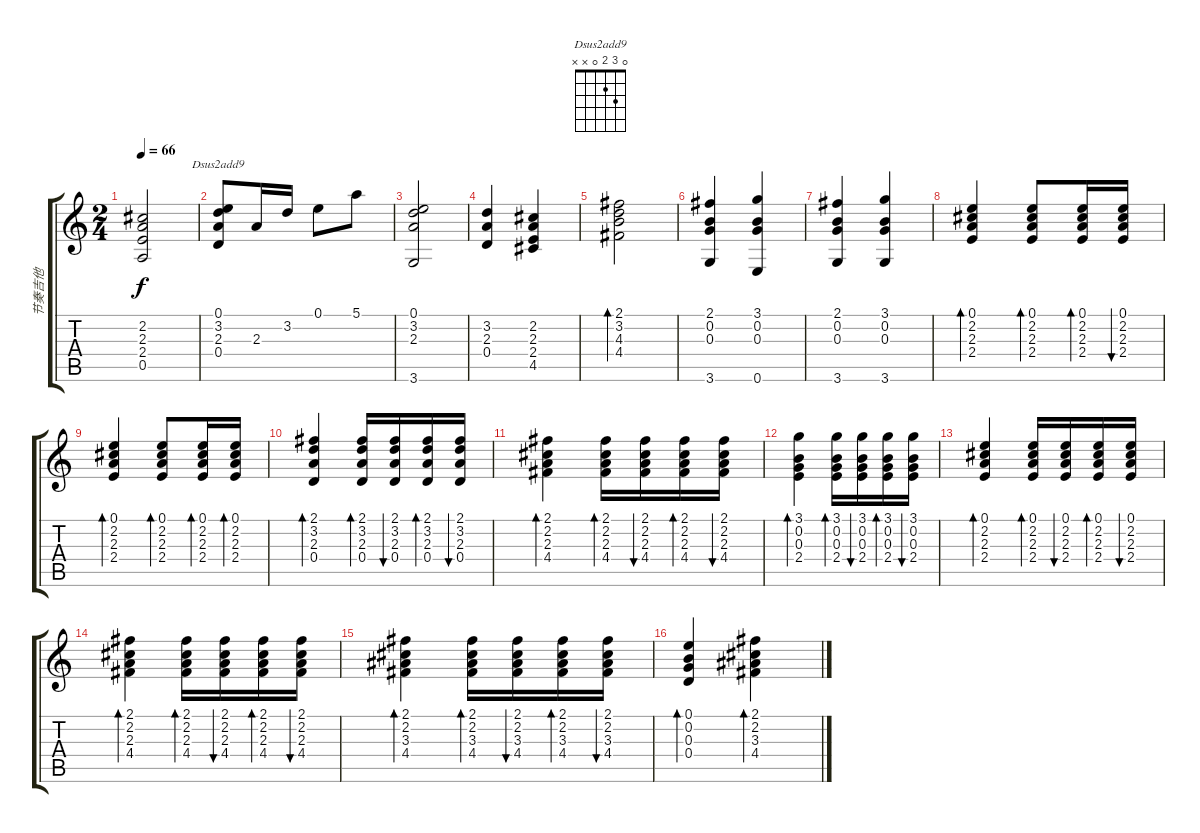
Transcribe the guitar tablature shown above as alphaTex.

\track ("节奏吉他" "节奏吉他") {instrument acousticguitarsteel}
\staff {score tabs}
\tuning (E4 B3 G3 D3 A2 E2) {hide}
\chord ("Dsus2add9" 0 3 2 0 x x)
\ts (2 4)
\tempo 66
\clef g2
\ks c
(2.2 2.3 2.4 0.5).2{dy f} |
(0.1 3.2 2.3 0.4).8{ch "Dsus2add9"} 2.3.16 3.2.16 0.1.8 5.1.8 |
(0.1 3.2 2.3 3.6).2 |
(3.2 2.3 0.4).4 (2.2 2.3 2.4 4.5).4 |
(2.1 3.2 4.3 4.4).2{bd 240} |
(2.1 0.2 0.3 3.6).4 (3.1 0.2 0.3 0.6).4 |
(2.1 0.2 0.3 3.6).4 (3.1 0.2 0.3 3.6).4 |
(0.1 2.2 2.3 2.4).4{bd 30} (0.1 2.2 2.3 2.4).8{bd 30} (0.1 2.2 2.3 2.4).16{bd 30} (0.1 2.2 2.3 2.4).16{bu 30} |
(0.1 2.2 2.3 2.4).4{bd 30} (0.1 2.2 2.3 2.4).8{bd 30} (0.1 2.2 2.3 2.4).16{bd 30} (0.1 2.2 2.3 2.4).16{bd 30} |
(2.1 3.2 2.3 0.4).4{bd 30} (2.1 3.2 2.3 0.4).16{bd 30} (2.1 3.2 2.3 0.4).16{bu 30} (2.1 3.2 2.3 0.4).16{bd 30} (2.1 3.2 2.3 0.4).16{bu 30} |
(2.1 2.2 2.3 4.4).4{bd 30} (2.1 2.2 2.3 4.4).16{bd 30} (2.1 2.2 2.3 4.4).16{bu 30} (2.1 2.2 2.3 4.4).16{bd 30} (2.1 2.2 2.3 4.4).16{bu 30} |
(3.1 0.2 0.3 2.4).4{bd 30} (3.1 0.2 0.3 2.4).16{bd 30} (3.1 0.2 0.3 2.4).16{bu 30} (3.1 0.2 0.3 2.4).16{bd 30} (3.1 0.2 0.3 2.4).16{bu 30} |
(0.1 2.2 2.3 2.4).4{bd 30} (0.1 2.2 2.3 2.4).16{bd 30} (0.1 2.2 2.3 2.4).16{bu 30} (0.1 2.2 2.3 2.4).16{bd 30} (0.1 2.2 2.3 2.4).16{bu 30} |
(2.1 2.2 2.3 4.4).4{bd 30} (2.1 2.2 2.3 4.4).16{bd 30} (2.1 2.2 2.3 4.4).16{bu 30} (2.1 2.2 2.3 4.4).16{bd 30} (2.1 2.2 2.3 4.4).16{bu 30} |
(2.1 2.2 3.3 4.4).4{bd 30} (2.1 2.2 3.3 4.4).16{bd 30} (2.1 2.2 3.3 4.4).16{bu 30} (2.1 2.2 3.3 4.4).16{bd 30} (2.1 2.2 3.3 4.4).16{bu 30} |
(0.1 0.2 0.3 0.4).4{bd 30} (2.1 2.2 3.3 4.4).4{bd 30}
